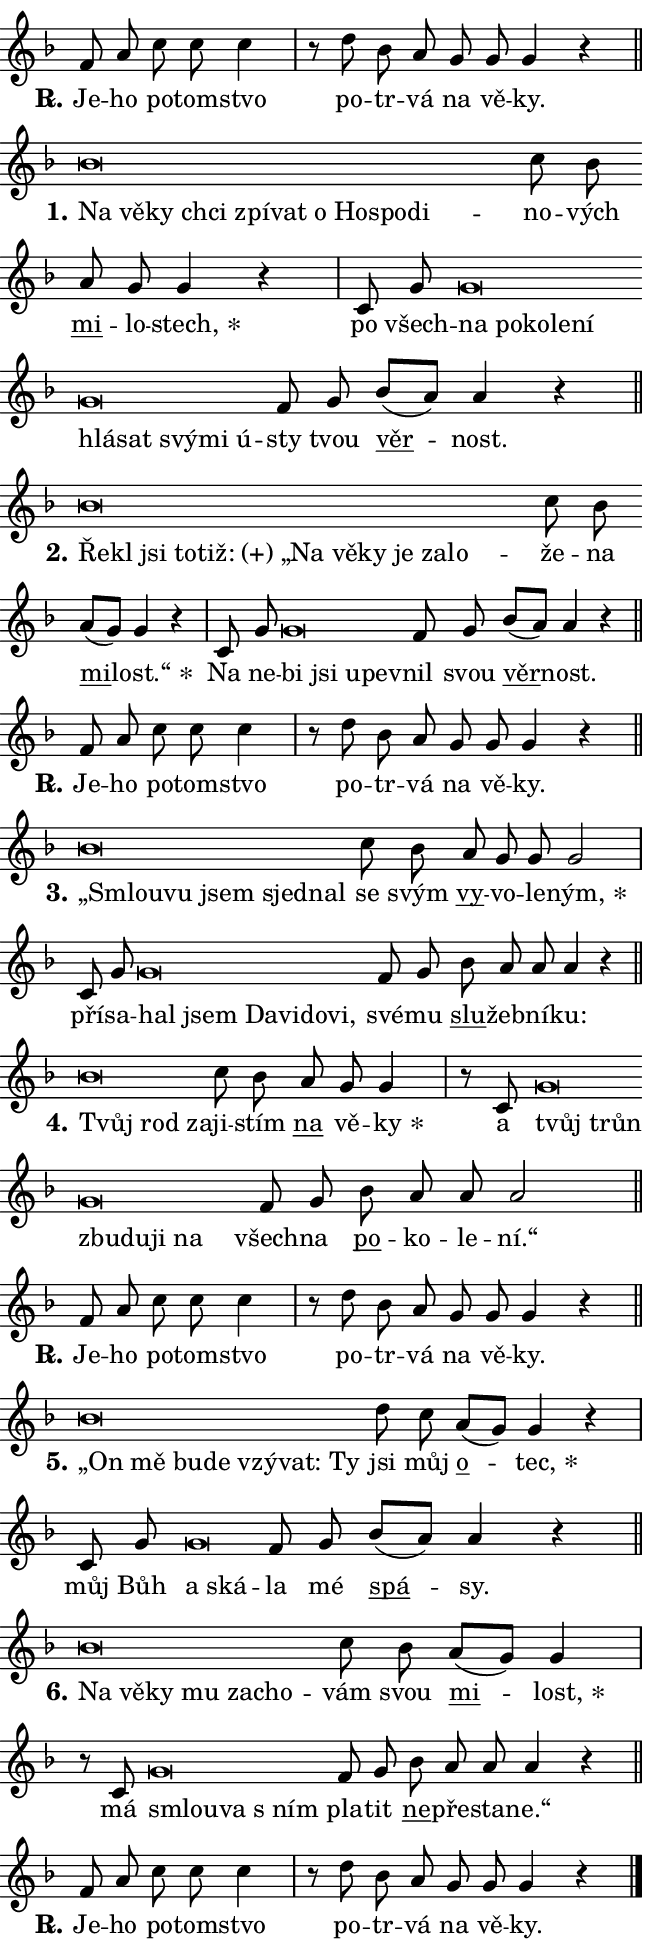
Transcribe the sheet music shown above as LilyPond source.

\version "2.24.0"
\header { tagline = "" }
\paper {
  indent = 0\cm
  top-margin = 0\cm
  right-margin = 0.13\cm % to fit lyric hyphens
  bottom-margin = 0\cm
  left-margin = 0\cm
  paper-width = 11\cm
  page-breaking = #ly:one-page-breaking
  system-system-spacing.basic-distance = #11
  score-system-spacing.basic-distance = #11
  ragged-last = ##f
}


%% Author: Thomas Morley
%% https://lists.gnu.org/archive/html/lilypond-user/2020-05/msg00002.html
#(define (line-position grob)
"Returns position of @var[grob} in current system:
   @code{'start}, if at first time-step
   @code{'end}, if at last time-step
   @code{'middle} otherwise
"
  (let* ((col (ly:item-get-column grob))
         (ln (ly:grob-object col 'left-neighbor))
         (rn (ly:grob-object col 'right-neighbor))
         (col-to-check-left (if (ly:grob? ln) ln col))
         (col-to-check-right (if (ly:grob? rn) rn col))
         (break-dir-left
           (and
             (ly:grob-property col-to-check-left 'non-musical #f)
             (ly:item-break-dir col-to-check-left)))
         (break-dir-right
           (and
             (ly:grob-property col-to-check-right 'non-musical #f)
             (ly:item-break-dir col-to-check-right))))
        (cond ((eqv? 1 break-dir-left) 'start)
              ((eqv? -1 break-dir-right) 'end)
              (else 'middle))))

#(define (tranparent-at-line-position vctor)
  (lambda (grob)
  "Relying on @code{line-position} select the relevant enry from @var{vctor}.
Used to determine transparency,"
    (case (line-position grob)
      ((end) (not (vector-ref vctor 0)))
      ((middle) (not (vector-ref vctor 1)))
      ((start) (not (vector-ref vctor 2))))))

noteHeadBreakVisibility =
#(define-music-function (break-visibility)(vector?)
"Makes @code{NoteHead}s transparent relying on @var{break-visibility}"
#{
  \override NoteHead.transparent =
    #(tranparent-at-line-position break-visibility)
#})

#(define delete-ledgers-for-transparent-note-heads
  (lambda (grob)
    "Reads whether a @code{NoteHead} is transparent.
If so this @code{NoteHead} is removed from @code{'note-heads} from
@var{grob}, which is supposed to be @code{LedgerLineSpanner}.
As a result ledgers are not printed for this @code{NoteHead}"
    (let* ((nhds-array (ly:grob-object grob 'note-heads))
           (nhds-list
             (if (ly:grob-array? nhds-array)
                 (ly:grob-array->list nhds-array)
                 '()))
           ;; Relies on the transparent-property being done before
           ;; Staff.LedgerLineSpanner.after-line-breaking is executed.
           ;; This is fragile ...
           (to-keep
             (remove
               (lambda (nhd)
                 (ly:grob-property nhd 'transparent #f))
               nhds-list)))
      ;; TODO find a better method to iterate over grob-arrays, similiar
      ;; to filter/remove etc for lists
      ;; For now rebuilt from scratch
      (set! (ly:grob-object grob 'note-heads)  '())
      (for-each
        (lambda (nhd)
          (ly:pointer-group-interface::add-grob grob 'note-heads nhd))
        to-keep))))

squashNotes = {
  \override NoteHead.X-extent = #'(-0.2 . 0.2)
  \override NoteHead.Y-extent = #'(-0.75 . 0)
  \override NoteHead.stencil =
    #(lambda (grob)
       (let ((pos (ly:grob-property grob 'staff-position)))
         (begin
           (if (< pos -7) (display "ERROR: Lower brevis then expected\n") (display ""))
           (if (<= pos -6) ly:text-interface::print ly:note-head::print))))
}
unSquashNotes = {
  \revert NoteHead.X-extent
  \revert NoteHead.Y-extent
  \revert NoteHead.stencil
}

hideNotes = \noteHeadBreakVisibility #begin-of-line-visible
unHideNotes = \noteHeadBreakVisibility #all-visible

% work-around for resetting accidentals
% https://lilypond.org/doc/v2.23/Documentation/notation/displaying-rhythms#unmetered-music
cadenzaMeasure = {
  \cadenzaOff
  \partial 1024 s1024
  \cadenzaOn
}

#(define-markup-command (accent layout props text) (markup?)
  "Underline accented syllable"
  (interpret-markup layout props
    #{\markup \override #'(offset . 4.3) \underline { #text }#}))

responsum = \markup \concat {
  "R" \hspace #-1.05 \path #0.1 #'((moveto 0 0.07) (lineto 0.9 0.8)) \hspace #0.05 "."
}

spaceSize = #0.6828661417322834 % exact space size for TeX Gyre Schola

\layout {
  \context {
    \Staff
    \remove "Time_signature_engraver"
    \override LedgerLineSpanner.after-line-breaking = #delete-ledgers-for-transparent-note-heads
  }
  \context {
    \Lyrics {
      \override LyricSpace.minimum-distance = \spaceSize
      \override LyricText.font-name = #"TeX Gyre Schola"
      \override LyricText.font-size = 1
      \override StanzaNumber.font-name = #"TeX Gyre Schola Bold"
      \override StanzaNumber.font-size = 1
    }
  }
  \context {
    \Score 
    \override NoteHead.text =
      #(lambda (grob) 
        (let ((pos (ly:grob-property grob 'staff-position)))
          #{\markup {
            \combine
              \halign #-0.55 \raise #(if (= pos -6) 0 0.5) \override #'(thickness . 2) \draw-line #'(3.2 . 0)
              \musicglyph "noteheads.sM1"
          }#}))
  }
}

% magnetic-lyrics.ily
%
%   written by
%     Jean Abou Samra <jean@abou-samra.fr>
%     Werner Lemberg <wl@gnu.org>
%
%   adapted by
%     Jiri Hon <jiri.hon@gmail.com>
%
% Version 2022-Apr-15

% https://www.mail-archive.com/lilypond-user@gnu.org/msg149350.html

#(define (Left_hyphen_pointer_engraver context)
   "Collect syllable-hyphen-syllable occurrences in lyrics and store
them in properties.  This engraver only looks to the left.  For
example, if the lyrics input is @code{foo -- bar}, it does the
following.

@itemize @bullet
@item
Set the @code{text} property of the @code{LyricHyphen} grob between
@q{foo} and @q{bar} to @code{foo}.

@item
Set the @code{left-hyphen} property of the @code{LyricText} grob with
text @q{foo} to the @code{LyricHyphen} grob between @q{foo} and
@q{bar}.
@end itemize

Use this auxiliary engraver in combination with the
@code{lyric-@/text::@/apply-@/magnetic-@/offset!} hook."
   (let ((hyphen #f)
         (text #f))
     (make-engraver
      (acknowledgers
       ((lyric-syllable-interface engraver grob source-engraver)
        (set! text grob)))
      (end-acknowledgers
       ((lyric-hyphen-interface engraver grob source-engraver)
        ;(when (not (grob::has-interface grob 'lyric-space-interface))
          (set! hyphen grob)));)
      ((stop-translation-timestep engraver)
       (when (and text hyphen)
         (ly:grob-set-object! text 'left-hyphen hyphen))
       (set! text #f)
       (set! hyphen #f)))))

#(define (lyric-text::apply-magnetic-offset! grob)
   "If the space between two syllables is less than the value in
property @code{LyricText@/.details@/.squash-threshold}, move the right
syllable to the left so that it gets concatenated with the left
syllable.

Use this function as a hook for
@code{LyricText@/.after-@/line-@/breaking} if the
@code{Left_@/hyphen_@/pointer_@/engraver} is active."
   (let ((hyphen (ly:grob-object grob 'left-hyphen #f)))
     (when hyphen
       (let ((left-text (ly:spanner-bound hyphen LEFT)))
         (when (grob::has-interface left-text 'lyric-syllable-interface)
           (let* ((common (ly:grob-common-refpoint grob left-text X))
                  (this-x-ext (ly:grob-extent grob common X))
                  (left-x-ext
                   (begin
                     ;; Trigger magnetism for left-text.
                     (ly:grob-property left-text 'after-line-breaking)
                     (ly:grob-extent left-text common X)))
                  ;; `delta` is the gap width between two syllables.
                  (delta (- (interval-start this-x-ext)
                            (interval-end left-x-ext)))
                  (details (ly:grob-property grob 'details))
                  (threshold (assoc-get 'squash-threshold details 0.2)))
             (when (< delta threshold)
               (let* (;; We have to manipulate the input text so that
                      ;; ligatures crossing syllable boundaries are not
                      ;; disabled.  For languages based on the Latin
                      ;; script this is essentially a beautification.
                      ;; However, for non-Western scripts it can be a
                      ;; necessity.
                      (lt (ly:grob-property left-text 'text))
                      (rt (ly:grob-property grob 'text))
                      (is-space (grob::has-interface hyphen 'lyric-space-interface))
                      (space (if is-space " " ""))
                      (extra-delta (if is-space spaceSize 0))
                      ;; Append new syllable.
                      (ltrt-space (if (and (string? lt) (string? rt))
                                (string-append lt space rt)
                                (make-concat-markup (list lt space rt))))
                      ;; Right-align `ltrt` to the right side.
                      (ltrt-space-markup (grob-interpret-markup
                               grob
                               (make-translate-markup
                                (cons (interval-length this-x-ext) 0)
                                (make-right-align-markup ltrt-space)))))
                 (begin
                   ;; Don't print `left-text`.
                   (ly:grob-set-property! left-text 'stencil #f)
                   ;; Set text and stencil (which holds all collected
                   ;; syllables so far) and shift it to the left.
                   (ly:grob-set-property! grob 'text ltrt-space)
                   (ly:grob-set-property! grob 'stencil ltrt-space-markup)
                   (ly:grob-translate-axis! grob (- (- delta extra-delta)) X))))))))))


#(define (lyric-hyphen::displace-bounds-first grob)
   ;; Make very sure this callback isn't triggered too early.
   (let ((left (ly:spanner-bound grob LEFT))
         (right (ly:spanner-bound grob RIGHT)))
     (ly:grob-property left 'after-line-breaking)
     (ly:grob-property right 'after-line-breaking)
     (ly:lyric-hyphen::print grob)))

squashThreshold = #0.4

\layout {
  \context {
    \Lyrics
    \consists #Left_hyphen_pointer_engraver
    \override LyricText.after-line-breaking =
      #lyric-text::apply-magnetic-offset!
    \override LyricHyphen.stencil = #lyric-hyphen::displace-bounds-first
    \override LyricText.details.squash-threshold = \squashThreshold
    \override LyricHyphen.minimum-distance = 0
    \override LyricHyphen.minimum-length = \squashThreshold
  }
}

squashText = \override LyricText.details.squash-threshold = 9999
unSquashText = \override LyricText.details.squash-threshold = \squashThreshold

leftText = \override LyricText.self-alignment-X = #LEFT
unLeftText = \revert LyricText.self-alignment-X

starOffset = #(lambda (grob) 
                (let ((x_offset (ly:self-alignment-interface::aligned-on-x-parent grob)))
                  (if (= x_offset 0) 0 (+ x_offset 1.2))))

star = #(define-music-function (syllable)(string?)
"Append star separator at the end of a syllable"
#{
  \once \override LyricText.X-offset = #starOffset
  \lyricmode { \markup {
    #syllable
    \override #'((font-name . "TeX Gyre Schola Bold")) \hspace #0.2 \lower #0.65 \larger "*"
  } }
#})

starAccent = #(define-music-function (syllable)(string?)
"Append star separator at the end of a syllable and make accent"
#{
  \once \override LyricText.X-offset = #starOffset
  \lyricmode { \markup {
    \accent #syllable
    \override #'((font-name . "TeX Gyre Schola Bold")) \hspace #0.2 \lower #0.65 \larger "*"
  } }
#})

breath = #(define-music-function (syllable)(string?)
"Append breathing indicator at the end of a syllable"
#{
  \lyricmode { \markup { #syllable "+" } }
#})

optionalBreath = #(define-music-function (syllable)(string?)
"Append optional breathing indicator at the end of a syllable"
#{
  \lyricmode { \markup { #syllable "(+)" } }
#})


\score {
    <<
        \new Voice = "melody" { \cadenzaOn \key f \major \relative { f'8 a c c c4 \cadenzaMeasure \bar "|" r8 d bes a \bar "" g g g4 r \cadenzaMeasure \bar "||" \break } }
        \new Lyrics \lyricsto "melody" { \lyricmode { \set stanza = \responsum
Je -- ho po -- tom -- stvo po -- tr -- vá na vě -- ky. } }
    >>
    \layout {}
}

\score {
    <<
        \new Voice = "melody" { \cadenzaOn \key f \major \relative { \squashNotes bes'\breve*1/16 \hideNotes \breve*1/16 \bar "" \breve*1/16 \bar "" \breve*1/16 \bar "" \breve*1/16 \bar "" \breve*1/16 \bar "" \breve*1/16 \bar "" \breve*1/16 \bar "" \breve*1/16 \breve*1/16 \bar "" \unHideNotes \unSquashNotes c8 bes \bar "" a g g4 r \cadenzaMeasure \bar "|" c,8 g' \bar "" \squashNotes g\breve*1/16 \hideNotes \breve*1/16 \bar "" \breve*1/16 \bar "" \breve*1/16 \bar "" \breve*1/16 \bar "" \breve*1/16 \bar "" \breve*1/16 \bar "" \breve*1/16 \bar "" \breve*1/16 \breve*1/16 \bar "" \unHideNotes \unSquashNotes f8 g \bar "" bes[( a)] a4 r \cadenzaMeasure \bar "||" \break } }
        \new Lyrics \lyricsto "melody" { \lyricmode { \set stanza = "1."
\leftText Na \squashText vě -- ky chci zpí -- vat o Ho -- spo -- di -- \unLeftText \unSquashText no -- vých \markup \accent mi -- lo -- \star stech, po všech -- \leftText na \squashText po -- ko -- le -- ní hlá -- sat svý -- mi ú -- \unLeftText \unSquashText sty tvou \markup \accent věr -- nost. } }
    >>
    \layout {}
}

\score {
    <<
        \new Voice = "melody" { \cadenzaOn \key f \major \relative { \squashNotes bes'\breve*1/16 \hideNotes \breve*1/16 \bar "" \breve*1/16 \bar "" \breve*1/16 \bar "" \breve*1/16 \bar "" \breve*1/16 \bar "" \breve*1/16 \bar "" \breve*1/16 \bar "" \breve*1/16 \bar "" \breve*1/16 \breve*1/16 \bar "" \unHideNotes \unSquashNotes c8 bes \bar "" a[( g)] g4 r \cadenzaMeasure \bar "|" c,8 g' \bar "" \squashNotes g\breve*1/16 \hideNotes \breve*1/16 \bar "" \breve*1/16 \breve*1/16 \bar "" \unHideNotes \unSquashNotes f8 g \bar "" bes[( a)] a4 r \cadenzaMeasure \bar "||" \break } }
        \new Lyrics \lyricsto "melody" { \lyricmode { \set stanza = "2."
\leftText Ře -- \squashText kl jsi to -- \optionalBreath tiž: „Na vě -- ky je za -- lo -- \unLeftText \unSquashText že -- na \markup \accent mi -- \star lost.“ Na ne -- \leftText bi \squashText jsi u -- pev -- \unLeftText \unSquashText nil svou \markup \accent věr -- nost. } }
    >>
    \layout {}
}

\score {
    <<
        \new Voice = "melody" { \cadenzaOn \key f \major \relative { f'8 a c c c4 \cadenzaMeasure \bar "|" r8 d bes a \bar "" g g g4 r \cadenzaMeasure \bar "||" \break } }
        \new Lyrics \lyricsto "melody" { \lyricmode { \set stanza = \responsum
Je -- ho po -- tom -- stvo po -- tr -- vá na vě -- ky. } }
    >>
    \layout {}
}

\score {
    <<
        \new Voice = "melody" { \cadenzaOn \key f \major \relative { \squashNotes bes'\breve*1/16 \hideNotes \breve*1/16 \bar "" \breve*1/16 \bar "" \breve*1/16 \breve*1/16 \bar "" \unHideNotes \unSquashNotes c8 bes \bar "" a g g g2 \cadenzaMeasure \bar "|" c,8 g' \bar "" \squashNotes g\breve*1/16 \hideNotes \breve*1/16 \bar "" \breve*1/16 \bar "" \breve*1/16 \bar "" \breve*1/16 \breve*1/16 \bar "" \unHideNotes \unSquashNotes f8 g \bar "" bes a a a4 r \cadenzaMeasure \bar "||" \break } }
        \new Lyrics \lyricsto "melody" { \lyricmode { \set stanza = "3."
\leftText „Smlou -- \squashText vu jsem sjed -- nal \unLeftText \unSquashText se svým \markup \accent vy -- vo -- le -- \star ným, pří -- sa -- \leftText hal \squashText jsem Da -- vi -- do -- vi, \unLeftText \unSquashText své -- mu \markup \accent slu -- žeb -- ní -- ku: } }
    >>
    \layout {}
}

\score {
    <<
        \new Voice = "melody" { \cadenzaOn \key f \major \relative { \squashNotes bes'\breve*1/16 \hideNotes \breve*1/16 \breve*1/16 \bar "" \unHideNotes \unSquashNotes c8 bes \bar "" a g g4 \cadenzaMeasure \bar "|" r8 c,8 \squashNotes g'\breve*1/16 \hideNotes \breve*1/16 \bar "" \breve*1/16 \bar "" \breve*1/16 \bar "" \breve*1/16 \breve*1/16 \bar "" \unHideNotes \unSquashNotes f8 g \bar "" bes a a a2 \cadenzaMeasure \bar "||" \break } }
        \new Lyrics \lyricsto "melody" { \lyricmode { \set stanza = "4."
\leftText Tvůj \squashText rod za -- \unLeftText \unSquashText ji -- stím \markup \accent na vě -- \star ky a \leftText tvůj \squashText trůn zbu -- du -- ji na \unLeftText \unSquashText všech -- na \markup \accent po -- ko -- le -- ní.“ } }
    >>
    \layout {}
}

\score {
    <<
        \new Voice = "melody" { \cadenzaOn \key f \major \relative { f'8 a c c c4 \cadenzaMeasure \bar "|" r8 d bes a \bar "" g g g4 r \cadenzaMeasure \bar "||" \break } }
        \new Lyrics \lyricsto "melody" { \lyricmode { \set stanza = \responsum
Je -- ho po -- tom -- stvo po -- tr -- vá na vě -- ky. } }
    >>
    \layout {}
}

\score {
    <<
        \new Voice = "melody" { \cadenzaOn \key f \major \relative { \squashNotes bes'\breve*1/16 \hideNotes \breve*1/16 \bar "" \breve*1/16 \bar "" \breve*1/16 \bar "" \breve*1/16 \bar "" \breve*1/16 \breve*1/16 \bar "" \unHideNotes \unSquashNotes d8 c \bar "" a[( g)] g4 r \cadenzaMeasure \bar "|" c,8 g' \bar "" \squashNotes g\breve*1/16 \hideNotes \breve*1/16 \bar "" \unHideNotes \unSquashNotes f8 g \bar "" bes[( a)] a4 r \cadenzaMeasure \bar "||" \break } }
        \new Lyrics \lyricsto "melody" { \lyricmode { \set stanza = "5."
\leftText „On \squashText mě bu -- de vzý -- vat: Ty \unLeftText \unSquashText jsi můj \markup \accent o -- \star tec, můj Bůh \leftText a \squashText ská -- \unLeftText \unSquashText la mé \markup \accent spá -- sy. } }
    >>
    \layout {}
}

\score {
    <<
        \new Voice = "melody" { \cadenzaOn \key f \major \relative { \squashNotes bes'\breve*1/16 \hideNotes \breve*1/16 \bar "" \breve*1/16 \bar "" \breve*1/16 \bar "" \breve*1/16 \breve*1/16 \bar "" \unHideNotes \unSquashNotes c8 bes \bar "" a[( g)] g4 \cadenzaMeasure \bar "|" r8 c,8 \squashNotes g'\breve*1/16 \hideNotes \breve*1/16 \breve*1/16 \bar "" \unHideNotes \unSquashNotes f8 g \bar "" bes a a a4 r \cadenzaMeasure \bar "||" \break } }
        \new Lyrics \lyricsto "melody" { \lyricmode { \set stanza = "6."
\leftText Na \squashText vě -- ky mu za -- cho -- \unLeftText \unSquashText vám svou \markup \accent mi -- \star lost, má \leftText smlou -- \squashText va "s ním" \unLeftText \unSquashText pla -- tit \markup \accent ne -- pře -- sta -- ne.“ } }
    >>
    \layout {}
}

\score {
    <<
        \new Voice = "melody" { \cadenzaOn \key f \major \relative { f'8 a c c c4 \cadenzaMeasure \bar "|" r8 d bes a \bar "" g g g4 r \cadenzaMeasure \bar "||" \break } \bar "|." }
        \new Lyrics \lyricsto "melody" { \lyricmode { \set stanza = \responsum
Je -- ho po -- tom -- stvo po -- tr -- vá na vě -- ky. } }
    >>
    \layout {}
}
